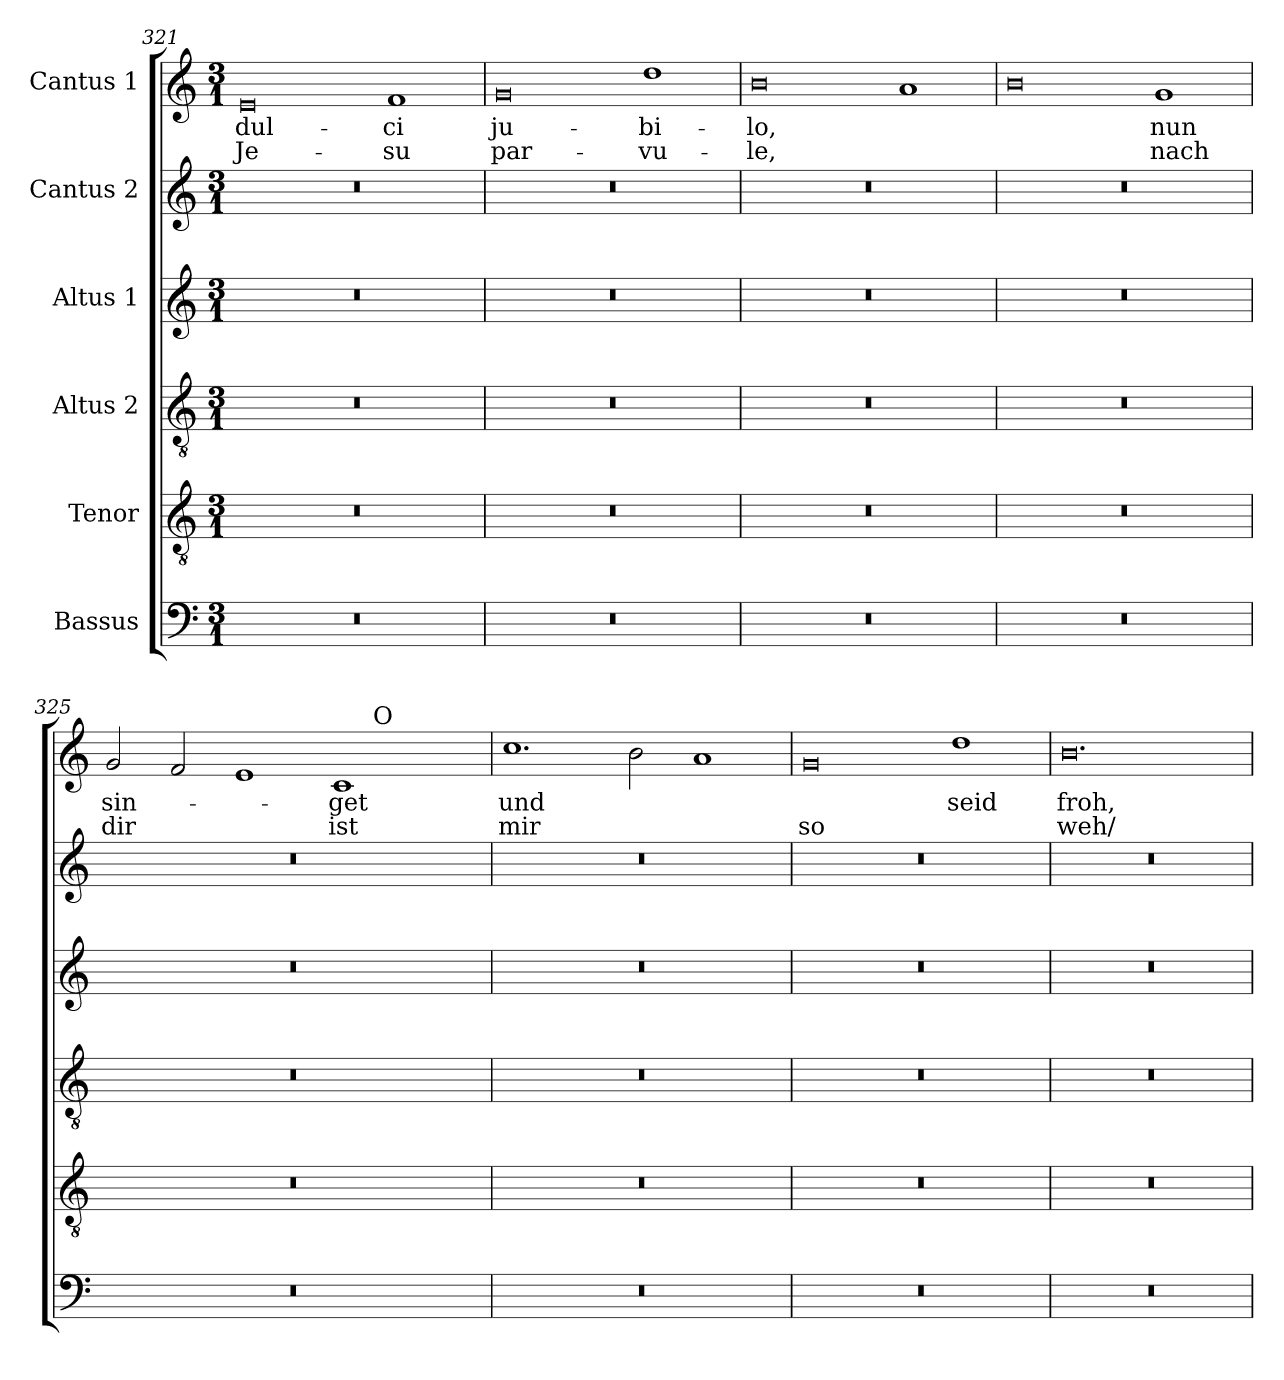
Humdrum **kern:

**kern	**kern	**kern	**kern	**kern	**kern	**text	**text
*part6	*part5	*part4	*part3	*part2	*part1	*part1	*part1
*staff6	*staff5	*staff4	*staff3	*staff2	*staff1	*staff1	*staff1
*I"Bassus	*I"Tenor	*I"Altus 2	*I"Altus 1	*I"Cantus 2	*I"Cantus 1	*	*
!!LO:LB:g=z
*clefF4	*clefGv2	*clefGv2	*clefG2	*clefG2	*clefG2	*	*
*M3/1	*M3/1	*M3/1	*M3/1	*M3/1	*M3/1	*	*
=321	=321	=321	=321	=321	=321	=321	=321
!	!	!	!	!	!	!LO:LY:b:cj	!LO:LY:b:cj
0.r	0.r	0.r	0.r	0.r	0e	dul-	-Je-
!	!	!	!	!	!	!LO:LY:b:cj	!LO:LY:b:cj
.	.	.	.	.	1f	-ci	su
=322	=322	=322	=322	=322	=322	=322	=322
!	!	!	!	!	!	!LO:LY:b:cj	!LO:LY:b:cj
0.r	0.r	0.r	0.r	0.r	0g	ju-	-par-
!	!	!	!	!	!	!LO:LY:b:cj	!LO:LY:b:cj
.	.	.	.	.	1dd	-bi-	-vu-
=323	=323	=323	=323	=323	=323	=323	=323
!	!	!	!	!	!	!LO:LY:b:cj	!LO:LY:b:cj
0.r	0.r	0.r	0.r	0.r	0b	-lo,	le,
.	.	.	.	.	1a	.	.
=324	=324	=324	=324	=324	=324	=324	=324
0.r	0.r	0.r	0.r	0.r	0b	.	.
!	!	!	!	!	!	!LO:LY:b:cj	!LO:LY:b:cj
.	.	.	.	.	1g	nun	nach
=325	=325	=325	=325	=325	=325	=325	=325
!	!	!	!	!	!	!LO:LY:b:cj	!LO:LY:b:cj
*	*	*	*	*	*^	*	*
0.r	0.r	0.r	0.r	0.r	2g/	1ryy	sin-	-dir
.	.	.	.	.	2f/	.	.	.
.	.	.	.	.	1e	1ryy	.	.
!	!	!	!	!	!	!	!LO:LY:b:cj	!LO:LY:b:cj
.	.	.	.	.	1c	8..ryy	get	ist
!	!	!	!	!	!	!LO:TX:a:t=O	!	!
.	.	.	.	.	.	2ryy	.	.
.	.	.	.	.	.	4ryy	.	.
.	.	.	.	.	.	32ryy	.	.
!!LO:LB:g=z
=326	=326	=326	=326	=326	=326	=326	=326	=326
!	!	!	!	!	!	!	!LO:LY:b:cj	!LO:LY:b:cj
*	*	*	*	*	*v	*v	*	*
0.r	0.r	0.r	0.r	0.r	1.cc	und	mir
.	.	.	.	.	2b\	.	.
.	.	.	.	.	1a	.	.
=327	=327	=327	=327	=327	=327	=327	=327
!	!	!	!	!	!	!	!LO:LY:b:cj
0.r	0.r	0.r	0.r	0.r	0g	.	so
!	!	!	!	!	!	!LO:LY:b:cj	!
.	.	.	.	.	1dd	seid	.
=328	=328	=328	=328	=328	=328	=328	=328
!	!	!	!	!	!	!LO:LY:b:cj	!LO:LY:b:cj
0.r	0.r	0.r	0.r	0.r	0.b	froh,	weh/
=	=	=	=	=	=	=	=
*-	*-	*-	*-	*-	*-	*-	*-
